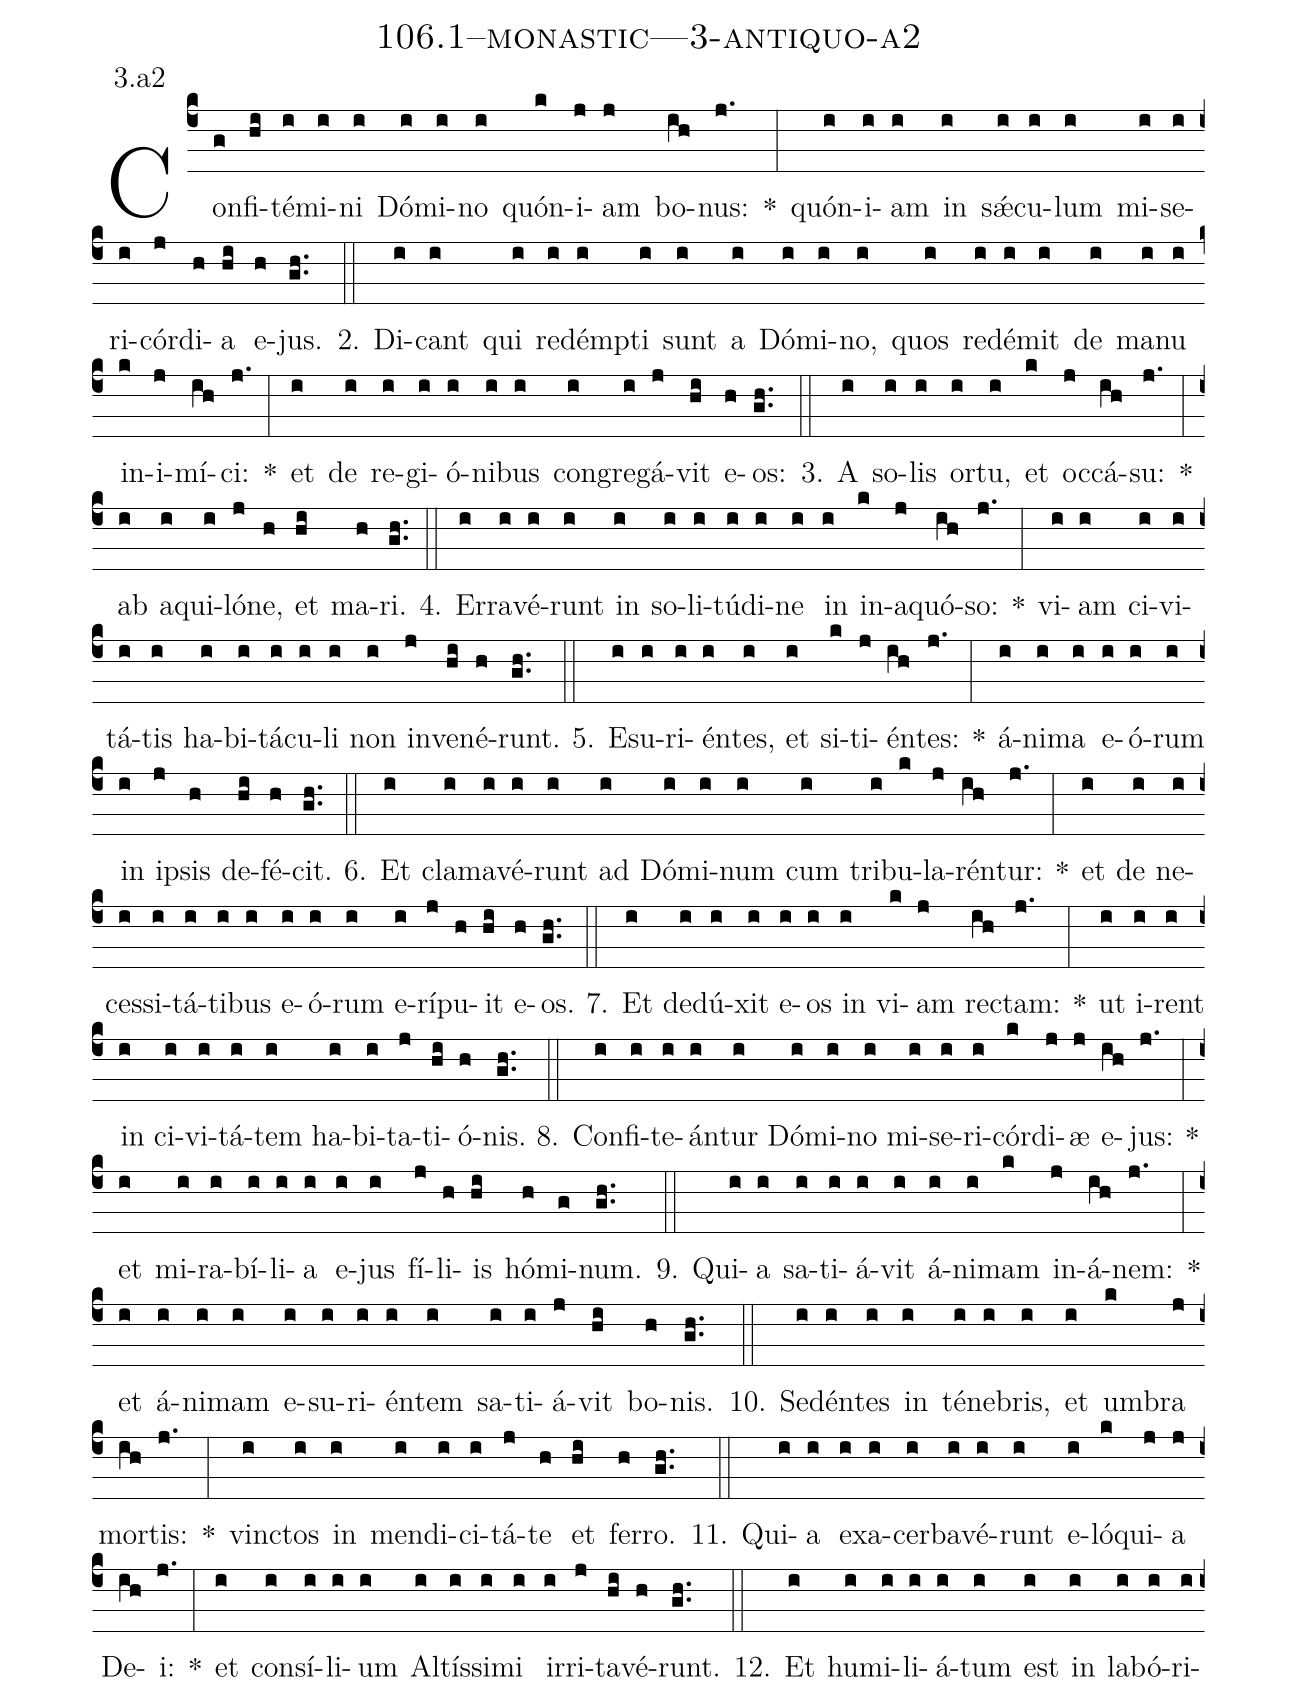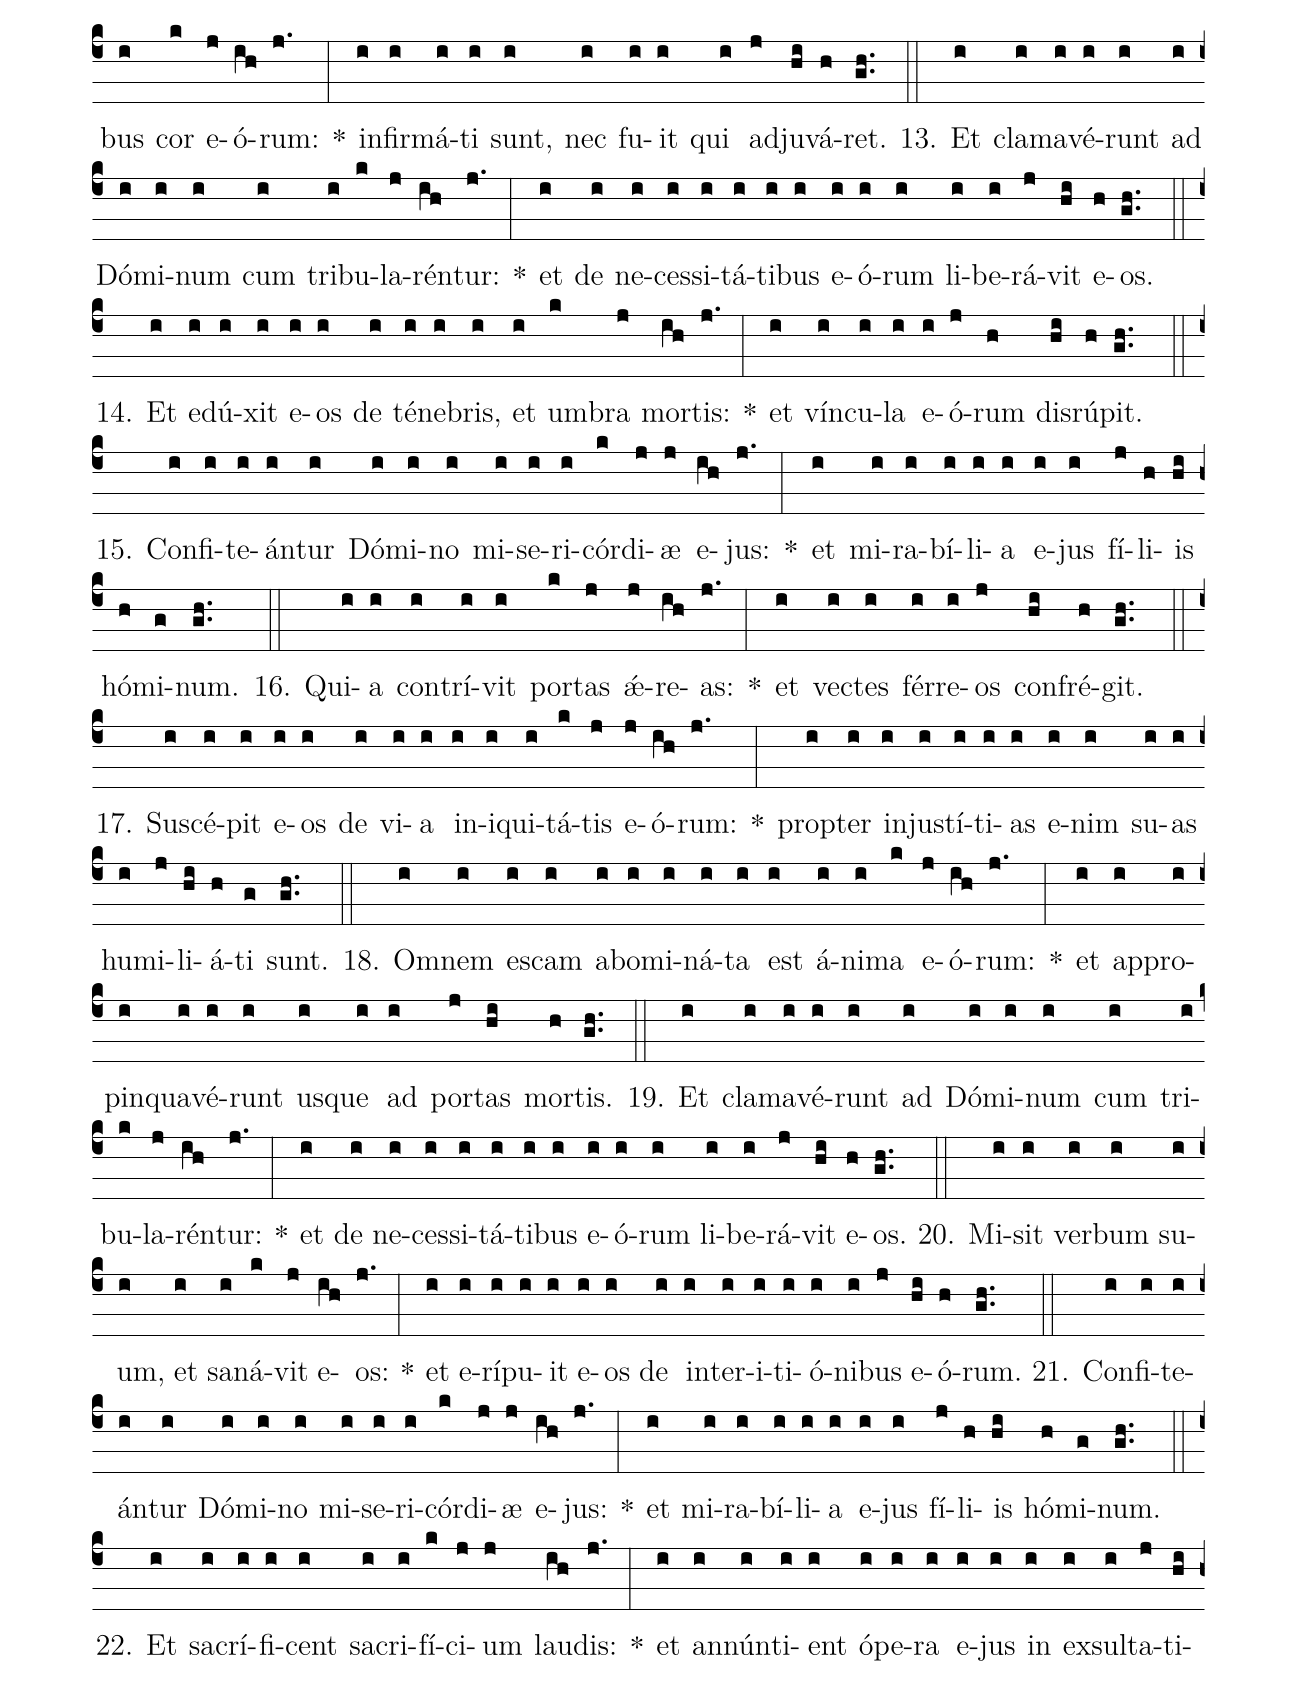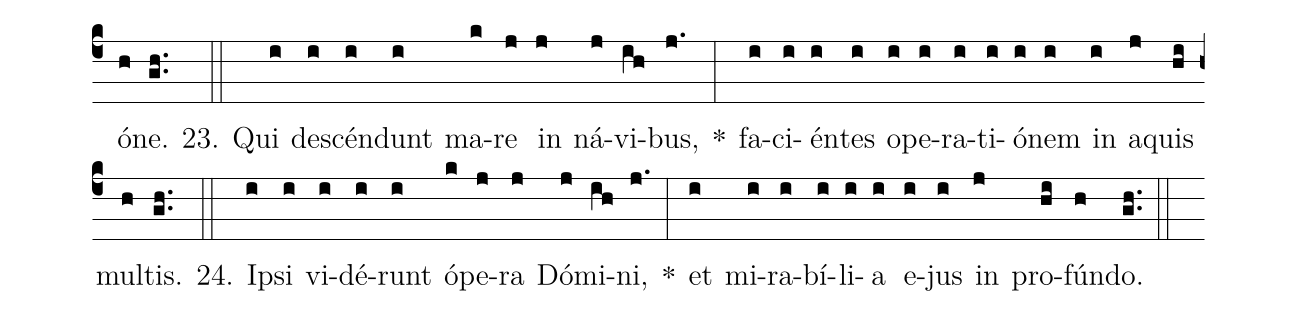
name: 106.1--monastic---3-antiquo-a2;
annotation: 3.a2;
%%
(c4)Con(g)fi(hi)té(i)mi(i)ni(i) Dó(i)mi(i)no(i) quón(k)i(j)am(j) bo(ih)nus:(j.) *(:) quón(i)i(i)am(i) in(i) sǽ(i)cu(i)lum(i) mi(i)se(i)ri(i)cór(j)di(h)a(hi) e(h)jus.(gh..) (::)
2. Di(i)cant(i) qui(i) red(i)émp(i)ti(i) sunt(i) a(i) Dó(i)mi(i)no,(i) quos(i) red(i)é(i)mit(i) de(i) ma(i)nu(i) in(k)i(j)mí(ih)ci:(j.) *(:) et(i) de(i) re(i)gi(i)ó(i)ni(i)bus(i) con(i)gre(i)gá(j)vit(hi) e(h)os:(gh..) (::)
3. A(i) so(i)lis(i) or(i)tu,(i) et(k) oc(j)cá(ih)su:(j.) *(:) ab(i) a(i)qui(i)ló(j)ne,(h) et(hi) ma(h)ri.(gh..) (::)
4. Er(i)ra(i)vé(i)runt(i) in(i) so(i)li(i)tú(i)di(i)ne(i) in(i) in(k)a(j)quó(ih)so:(j.) *(:) vi(i)am(i) ci(i)vi(i)tá(i)tis(i) ha(i)bi(i)tá(i)cu(i)li(i) non(i) in(j)ve(hi)né(h)runt.(gh..) (::)
5. E(i)su(i)ri(i)én(i)tes,(i) et(i) si(k)ti(j)én(ih)tes:(j.) *(:) á(i)ni(i)ma(i) e(i)ó(i)rum(i) in(i) ip(j)sis(h) de(hi)fé(h)cit.(gh..) (::)
6. Et(i) cla(i)ma(i)vé(i)runt(i) ad(i) Dó(i)mi(i)num(i) cum(i) tri(i)bu(k)la(j)rén(ih)tur:(j.) *(:) et(i) de(i) ne(i)ces(i)si(i)tá(i)ti(i)bus(i) e(i)ó(i)rum(i) e(i)rí(j)pu(h)it(hi) e(h)os.(gh..) (::)
7. Et(i) de(i)dú(i)xit(i) e(i)os(i) in(i) vi(k)am(j) rec(ih)tam:(j.) *(:) ut(i) i(i)rent(i) in(i) ci(i)vi(i)tá(i)tem(i) ha(i)bi(i)ta(j)ti(hi)ó(h)nis.(gh..) (::)
8. Con(i)fi(i)te(i)án(i)tur(i) Dó(i)mi(i)no(i) mi(i)se(i)ri(i)cór(k)di(j)æ(j) e(ih)jus:(j.) *(:) et(i) mi(i)ra(i)bí(i)li(i)a(i) e(i)jus(i) fí(j)li(h)is(hi) hó(h)mi(g)num.(gh..) (::)
9. Qui(i)a(i) sa(i)ti(i)á(i)vit(i) á(i)ni(i)mam(k) in(j)á(ih)nem:(j.) *(:) et(i) á(i)ni(i)mam(i) e(i)su(i)ri(i)én(i)tem(i) sa(i)ti(i)á(j)vit(hi) bo(h)nis.(gh..) (::)
10. Se(i)dén(i)tes(i) in(i) té(i)ne(i)bris,(i) et(i) um(k)bra(j) mor(ih)tis:(j.) *(:) vinc(i)tos(i) in(i) men(i)di(i)ci(i)tá(j)te(h) et(hi) fer(h)ro.(gh..) (::)
11. Qui(i)a(i) ex(i)a(i)cer(i)ba(i)vé(i)runt(i) e(i)ló(k)qui(j)a(j) De(ih)i:(j.) *(:) et(i) con(i)sí(i)li(i)um(i) Al(i)tís(i)si(i)mi(i) ir(i)ri(j)ta(hi)vé(h)runt.(gh..) (::)
12. Et(i) hu(i)mi(i)li(i)á(i)tum(i) est(i) in(i) la(i)bó(i)ri(i)bus(i) cor(k) e(j)ó(ih)rum:(j.) *(:) in(i)fir(i)má(i)ti(i) sunt,(i) nec(i) fu(i)it(i) qui(i) ad(j)ju(hi)vá(h)ret.(gh..) (::)
13. Et(i) cla(i)ma(i)vé(i)runt(i) ad(i) Dó(i)mi(i)num(i) cum(i) tri(i)bu(k)la(j)rén(ih)tur:(j.) *(:) et(i) de(i) ne(i)ces(i)si(i)tá(i)ti(i)bus(i) e(i)ó(i)rum(i) li(i)be(i)rá(j)vit(hi) e(h)os.(gh..) (::)
14. Et(i) e(i)dú(i)xit(i) e(i)os(i) de(i) té(i)ne(i)bris,(i) et(i) um(k)bra(j) mor(ih)tis:(j.) *(:) et(i) vín(i)cu(i)la(i) e(i)ó(j)rum(h) dis(hi)rú(h)pit.(gh..) (::)
15. Con(i)fi(i)te(i)án(i)tur(i) Dó(i)mi(i)no(i) mi(i)se(i)ri(i)cór(k)di(j)æ(j) e(ih)jus:(j.) *(:) et(i) mi(i)ra(i)bí(i)li(i)a(i) e(i)jus(i) fí(j)li(h)is(hi) hó(h)mi(g)num.(gh..) (::)
16. Qui(i)a(i) con(i)trí(i)vit(i) por(k)tas(j) ǽ(j)re(ih)as:(j.) *(:) et(i) vec(i)tes(i) fér(i)re(i)os(j) con(hi)fré(h)git.(gh..) (::)
17. Su(i)scé(i)pit(i) e(i)os(i) de(i) vi(i)a(i) in(i)i(i)qui(i)tá(k)tis(j) e(j)ó(ih)rum:(j.) *(:) prop(i)ter(i) in(i)jus(i)tí(i)ti(i)as(i) e(i)nim(i) su(i)as(i) hu(i)mi(j)li(hi)á(h)ti(g) sunt.(gh..) (::)
18. Om(i)nem(i) es(i)cam(i) ab(i)o(i)mi(i)ná(i)ta(i) est(i) á(i)ni(i)ma(k) e(j)ó(ih)rum:(j.) *(:) et(i) ap(i)pro(i)pin(i)qua(i)vé(i)runt(i) us(i)que(i) ad(i) por(j)tas(hi) mor(h)tis.(gh..) (::)
19. Et(i) cla(i)ma(i)vé(i)runt(i) ad(i) Dó(i)mi(i)num(i) cum(i) tri(i)bu(k)la(j)rén(ih)tur:(j.) *(:) et(i) de(i) ne(i)ces(i)si(i)tá(i)ti(i)bus(i) e(i)ó(i)rum(i) li(i)be(i)rá(j)vit(hi) e(h)os.(gh..) (::)
20. Mi(i)sit(i) ver(i)bum(i) su(i)um,(i) et(i) sa(i)ná(k)vit(j) e(ih)os:(j.) *(:) et(i) e(i)rí(i)pu(i)it(i) e(i)os(i) de(i) in(i)ter(i)i(i)ti(i)ó(i)ni(i)bus(j) e(hi)ó(h)rum.(gh..) (::)
21. Con(i)fi(i)te(i)án(i)tur(i) Dó(i)mi(i)no(i) mi(i)se(i)ri(i)cór(k)di(j)æ(j) e(ih)jus:(j.) *(:) et(i) mi(i)ra(i)bí(i)li(i)a(i) e(i)jus(i) fí(j)li(h)is(hi) hó(h)mi(g)num.(gh..) (::)
22. Et(i) sa(i)crí(i)fi(i)cent(i) sa(i)cri(i)fí(k)ci(j)um(j) lau(ih)dis:(j.) *(:) et(i) an(i)nún(i)ti(i)ent(i) ó(i)pe(i)ra(i) e(i)jus(i) in(i) ex(i)sul(i)ta(j)ti(hi)ó(h)ne.(gh..) (::)
23. Qui(i) de(i)scén(i)dunt(i) ma(k)re(j) in(j) ná(j)vi(ih)bus,(j.) *(:) fa(i)ci(i)én(i)tes(i) o(i)pe(i)ra(i)ti(i)ó(i)nem(i) in(i) a(j)quis(hi) mul(h)tis.(gh..) (::)
24. Ip(i)si(i) vi(i)dé(i)runt(i) ó(k)pe(j)ra(j) Dó(j)mi(ih)ni,(j.) *(:) et(i) mi(i)ra(i)bí(i)li(i)a(i) e(i)jus(i) in(j) pro(hi)fún(h)do.(gh..) (::)
